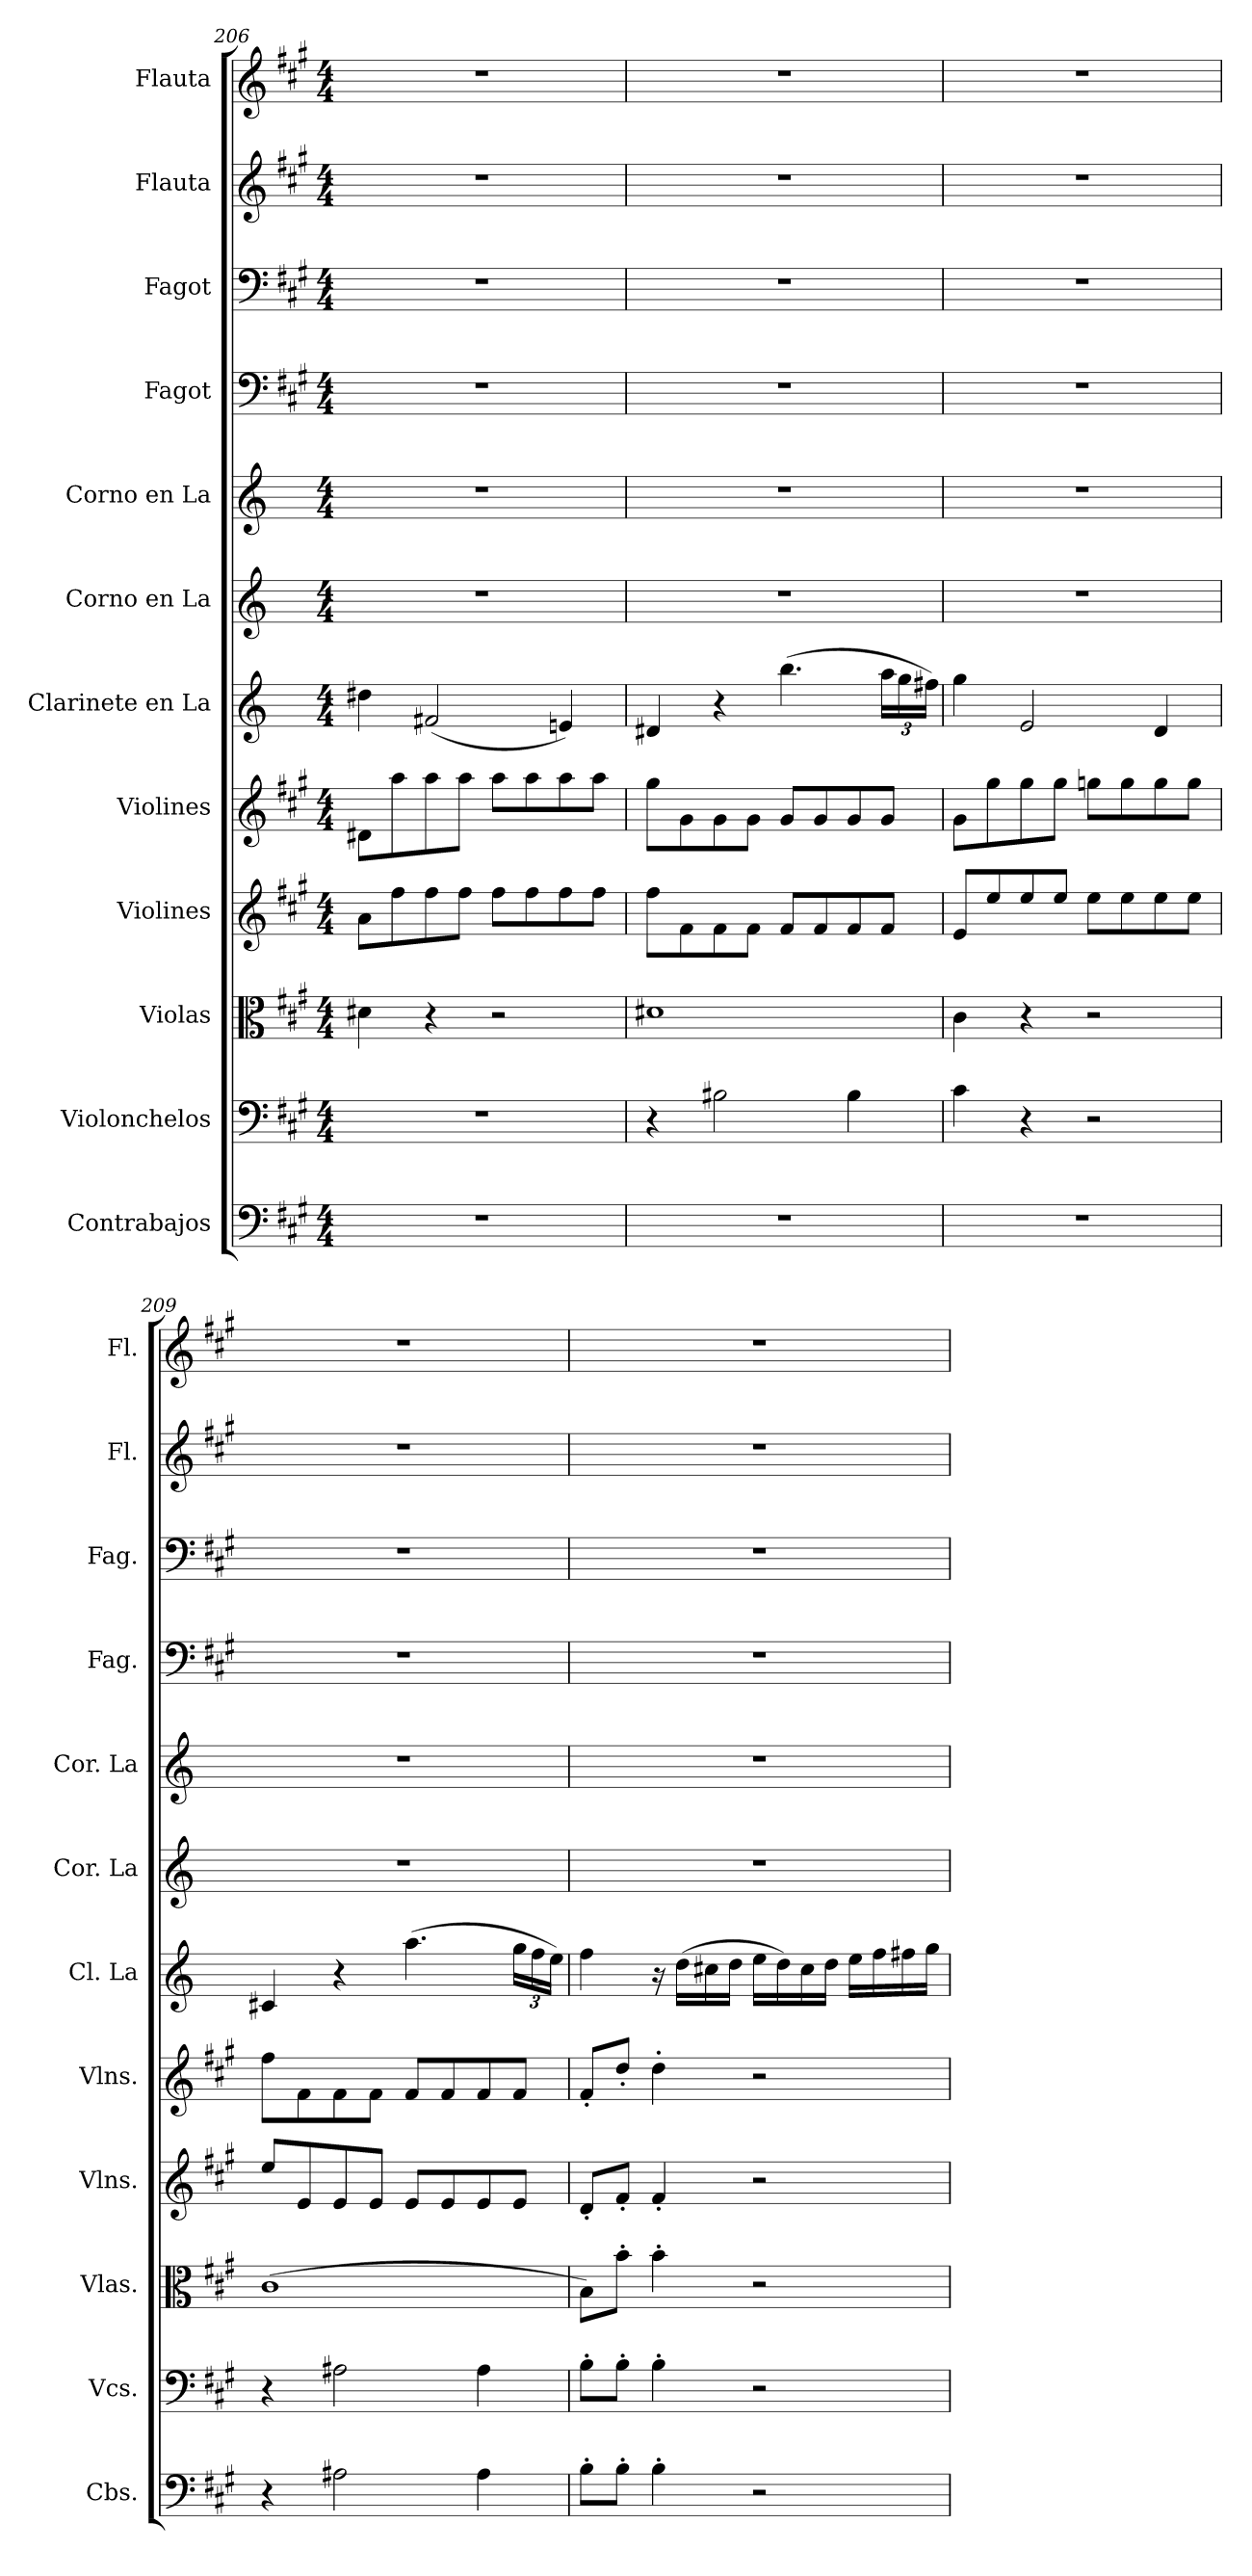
**kern	**kern	**kern	**kern	**kern	**kern	**kern	**kern	**kern	**kern	**kern	**kern
*part12	*part11	*part10	*part9	*part8	*part7	*part6	*part5	*part4	*part3	*part2	*part1
*staff12	*staff11	*staff10	*staff9	*staff8	*staff7	*staff6	*staff5	*staff4	*staff3	*staff2	*staff1
*I"Contrabajos	*I"Violonchelos	*I"Violas	*I"Violines	*I"Violines	*I"Clarinete en La	*I"Corno en La	*I"Corno en La	*I"Fagot	*I"Fagot	*I"Flauta	*I"Flauta
*I'Cbs.	*I'Vcs.	*I'Vlas.	*I'Vlns.	*I'Vlns.	*I'Cl. La	*I'Cor. La	*I'Cor. La	*I'Fag.	*I'Fag.	*I'Fl.	*I'Fl.
!!LO:LB:g=z
*clefF4	*clefF4	*clefC3	*clefG2	*clefG2	*clefG2	*clefG2	*clefG2	*clefF4	*clefF4	*clefG2	*clefG2
*ITrd7c12	*	*	*	*	*ITrd2c3	*ITrd2c3	*ITrd2c3	*	*	*	*
*k[f#c#g#]	*k[f#c#g#]	*k[f#c#g#]	*k[f#c#g#]	*k[f#c#g#]	*k[f#c#g#]	*k[f#c#g#]	*k[f#c#g#]	*k[f#c#g#]	*k[f#c#g#]	*k[f#c#g#]	*k[f#c#g#]
*M4/4	*M4/4	*M4/4	*M4/4	*M4/4	*M4/4	*M4/4	*M4/4	*M4/4	*M4/4	*M4/4	*M4/4
=206	=206	=206	=206	=206	=206	=206	=206	=206	=206	=206	=206
1r	1r	4d#X\	8a\L	8d#X\L	4b#X\	1r	1r	1r	1r	1r	1r
.	.	.	8ff#\	8aa\	.	.	.	.	.	.	.
.	.	4r	8ff#\	8aa\	(<2d#X/	.	.	.	.	.	.
.	.	.	8ff#\J	8aa\J	.	.	.	.	.	.	.
.	.	2r	8ff#\L	8aa\L	.	.	.	.	.	.	.
.	.	.	8ff#\	8aa\	.	.	.	.	.	.	.
.	.	.	8ff#\	8aa\	4c#X/)	.	.	.	.	.	.
.	.	.	8ff#\J	8aa\J	.	.	.	.	.	.	.
=207	=207	=207	=207	=207	=207	=207	=207	=207	=207	=207	=207
1r	4r	1d#X	8ff#\L	8gg#\L	4B#X/	1r	1r	1r	1r	1r	1r
.	.	.	8f#\	8g#\	.	.	.	.	.	.	.
.	2B#X\	.	8f#\	8g#\	4r	.	.	.	.	.	.
.	.	.	8f#\J	8g#\J	.	.	.	.	.	.	.
.	.	.	8f#/L	8g#/L	(>4.gg#\	.	.	.	.	.	.
.	.	.	8f#/	8g#/	.	.	.	.	.	.	.
.	4B#\	.	8f#/	8g#/	.	.	.	.	.	.	.
*	*	*	*	*	*Xbrackettup	*	*	*	*	*	*
.	.	.	8f#/J	8g#/J	24ff#\LL	.	.	.	.	.	.
.	.	.	.	.	24ee\	.	.	.	.	.	.
.	.	.	.	.	24dd#X\JJ)	.	.	.	.	.	.
=208	=208	=208	=208	=208	=208	=208	=208	=208	=208	=208	=208
1r	4c#\	4c#\	8e/L	8g#\L	4ee\	1r	1r	1r	1r	1r	1r
.	.	.	8ee/	8gg#\	.	.	.	.	.	.	.
.	4r	4r	8ee/	8gg#\	2c#/	.	.	.	.	.	.
.	.	.	8ee/J	8gg#\J	.	.	.	.	.	.	.
.	2r	2r	8ee\L	8ggn\L	.	.	.	.	.	.	.
.	.	.	8ee\	8gg\	.	.	.	.	.	.	.
.	.	.	8ee\	8gg\	4B/	.	.	.	.	.	.
.	.	.	8ee\J	8gg\J	.	.	.	.	.	.	.
=209	=209	=209	=209	=209	=209	=209	=209	=209	=209	=209	=209
4r	4r	(>1c#	8ee/L	8ff#\L	4A#X/	1r	1r	1r	1r	1r	1r
.	.	.	8e/	8f#\	.	.	.	.	.	.	.
2AA#X\	2A#X\	.	8e/	8f#\	4r	.	.	.	.	.	.
.	.	.	8e/J	8f#\J	.	.	.	.	.	.	.
.	.	.	8e/L	8f#/L	(>4.ff#\	.	.	.	.	.	.
.	.	.	8e/	8f#/	.	.	.	.	.	.	.
4AA#\	4A#\	.	8e/	8f#/	.	.	.	.	.	.	.
.	.	.	8e/J	8f#/J	24ee\LL	.	.	.	.	.	.
.	.	.	.	.	24dd\	.	.	.	.	.	.
.	.	.	.	.	24cc#\JJ)	.	.	.	.	.	.
=210	=210	=210	=210	=210	=210	=210	=210	=210	=210	=210	=210
8BB'\L	8B'\L	8B\L)	8d'/L	8f#'/L	4dd\	1r	1r	1r	1r	1r	1r
8BB'\J	8B'\J	8b'\J	8f#'/J	8dd'/J	.	.	.	.	.	.	.
4BB'\	4B'\	4b'\	4f#'/	4dd'\	16r	.	.	.	.	.	.
.	.	.	.	.	(>16b\LL	.	.	.	.	.	.
.	.	.	.	.	16a#X\	.	.	.	.	.	.
.	.	.	.	.	16b\JJ	.	.	.	.	.	.
2r	2r	2r	2r	2r	16cc#\LL	.	.	.	.	.	.
.	.	.	.	.	16b\)	.	.	.	.	.	.
.	.	.	.	.	16a#\	.	.	.	.	.	.
.	.	.	.	.	16b\JJ	.	.	.	.	.	.
.	.	.	.	.	16cc#\LL	.	.	.	.	.	.
.	.	.	.	.	16dd\	.	.	.	.	.	.
.	.	.	.	.	16dd#X\	.	.	.	.	.	.
.	.	.	.	.	16ee\JJ	.	.	.	.	.	.
=	=	=	=	=	=	=	=	=	=	=	=
*-	*-	*-	*-	*-	*-	*-	*-	*-	*-	*-	*-
